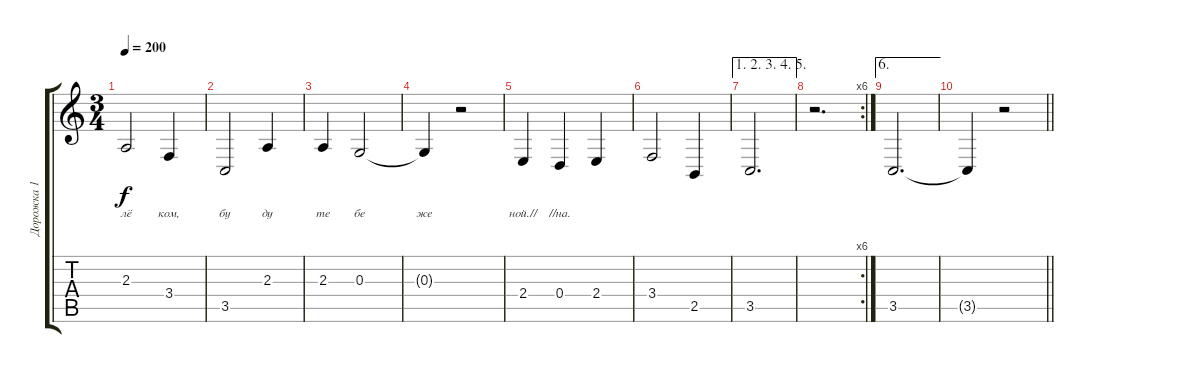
\track ("Дорожка 1" "Дорожка 1") {instrument oboe}
\staff {score tabs}
\tuning (E4 B3 G3 D3 A2 E2) {hide}
\ts (3 4)
\tempo 200
\clef g2
\ks c
2.3.2{lyrics (0 "лё") lyrics (1 "") lyrics (2 "") lyrics (3 "") lyrics (4 "") dy f} 3.4.4{lyrics (0 "ком,") lyrics (1 "") lyrics (2 "") lyrics (3 "") lyrics (4 "")} |
3.5.2{lyrics (0 "бу") lyrics (1 "") lyrics (2 "") lyrics (3 "") lyrics (4 "")} 2.3.4{lyrics (0 "ду") lyrics (1 "") lyrics (2 "") lyrics (3 "") lyrics (4 "")} |
2.3.4{lyrics (0 "те") lyrics (1 "") lyrics (2 "") lyrics (3 "") lyrics (4 "")} 0.3.2{lyrics (0 "бе") lyrics (1 "") lyrics (2 "") lyrics (3 "") lyrics (4 "")} |
0.3{t}.4{lyrics (0 "же") lyrics (1 "") lyrics (2 "") lyrics (3 "") lyrics (4 "")} r.2 |
2.4.4{lyrics (0 "ной.//") lyrics (1 "") lyrics (2 "") lyrics (3 "") lyrics (4 "")} 0.4.4{lyrics (0 "//на.") lyrics (1 "") lyrics (2 "") lyrics (3 "") lyrics (4 "")} 2.4.4{lyrics (0 "") lyrics (1 "") lyrics (2 "") lyrics (3 "") lyrics (4 "")} |
3.4.2{lyrics (0 "") lyrics (1 "") lyrics (2 "") lyrics (3 "") lyrics (4 "")} 2.5.4{lyrics (0 "") lyrics (1 "") lyrics (2 "") lyrics (3 "") lyrics (4 "")} |
\ae (1 2 3 4 5)
3.5.2{d lyrics (0 "") lyrics (1 "") lyrics (2 "") lyrics (3 "") lyrics (4 "")} |
\rc 6
r.2{d} |
\ae 6
3.5.2{d lyrics (0 "") lyrics (1 "") lyrics (2 "") lyrics (3 "") lyrics (4 "")} |
\barLineRight lightlight
3.5{t}.4{lyrics (0 "") lyrics (1 "") lyrics (2 "") lyrics (3 "") lyrics (4 "")} r.2
